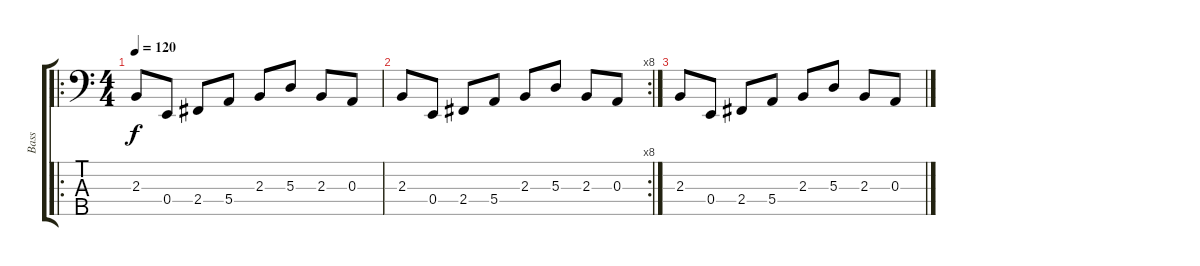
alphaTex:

\track ("Bass" "Bass") {instrument electricbassfinger}
\staff {score tabs}
\tuning (G2 D2 A1 E1 B0) {hide}
\ro
\ts (4 4)
\tempo 120
\clef f4
\ks c
2.3.8{dy f} 0.4.8 2.4.8 5.4.8 2.3.8 5.3.8 2.3.8 0.3.8 |
\rc 8
2.3.8 0.4.8 2.4.8 5.4.8 2.3.8 5.3.8 2.3.8 0.3.8 |
2.3.8 0.4.8 2.4.8 5.4.8 2.3.8 5.3.8 2.3.8 0.3.8
